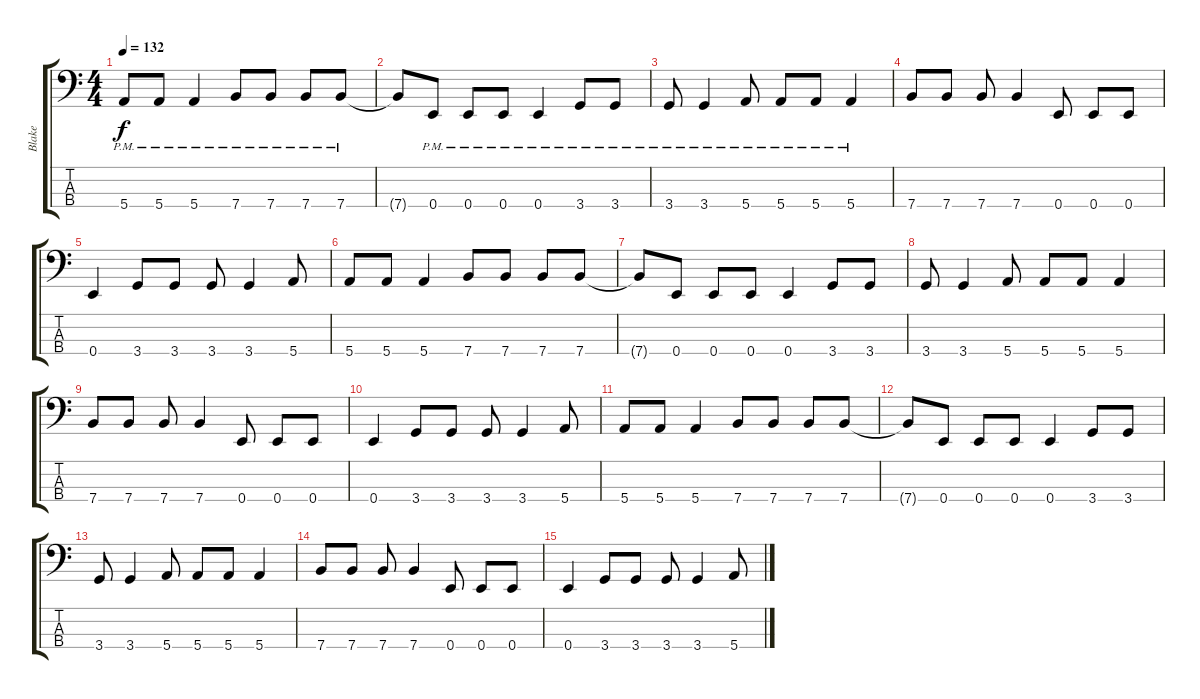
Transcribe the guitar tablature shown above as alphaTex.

\track ("Blake" "Blake") {instrument synthbass2}
\staff {score tabs}
\tuning (G2 D2 A1 E1) {hide}
\ts (4 4)
\tempo 132
\clef f4
\ks c
5.4{pm}.8{dy f} 5.4{pm}.8 5.4{pm}.4 7.4{pm}.8 7.4{pm}.8 7.4{pm}.8 7.4{pm}.8 |
7.4{t}.8 0.4{pm}.8 0.4{pm}.8 0.4{pm}.8 0.4{pm}.4 3.4{pm}.8 3.4{pm}.8 |
3.4{pm}.8 3.4{pm}.4 5.4{pm}.8 5.4{pm}.8 5.4{pm}.8 5.4{pm}.4 |
7.4.8 7.4.8 7.4.8 7.4.4 0.4.8 0.4.8 0.4.8 |
0.4.4 3.4.8 3.4.8 3.4.8 3.4.4 5.4.8 |
5.4.8 5.4.8 5.4.4 7.4.8 7.4.8 7.4.8 7.4.8 |
7.4{t}.8 0.4.8 0.4.8 0.4.8 0.4.4 3.4.8 3.4.8 |
3.4.8 3.4.4 5.4.8 5.4.8 5.4.8 5.4.4 |
7.4.8 7.4.8 7.4.8 7.4.4 0.4.8 0.4.8 0.4.8 |
0.4.4 3.4.8 3.4.8 3.4.8 3.4.4 5.4.8 |
5.4.8 5.4.8 5.4.4 7.4.8 7.4.8 7.4.8 7.4.8 |
7.4{t}.8 0.4.8 0.4.8 0.4.8 0.4.4 3.4.8 3.4.8 |
3.4.8 3.4.4 5.4.8 5.4.8 5.4.8 5.4.4 |
7.4.8 7.4.8 7.4.8 7.4.4 0.4.8 0.4.8 0.4.8 |
0.4.4 3.4.8 3.4.8 3.4.8 3.4.4 5.4.8
